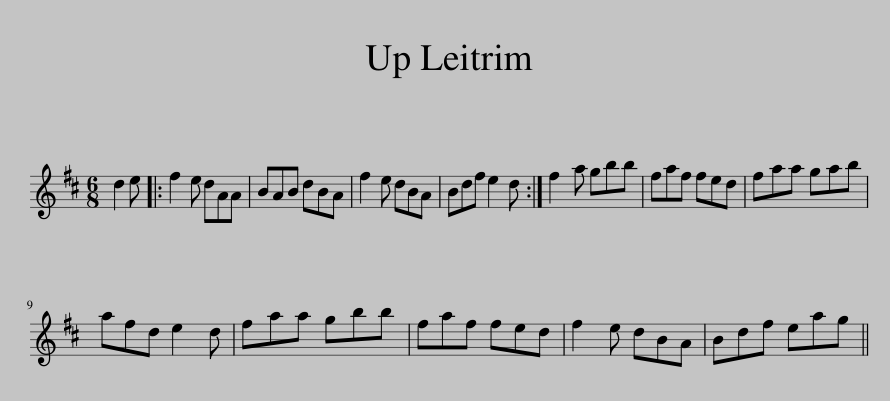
X:1
L:1/8
M:6/8
I:linebreak $
K:D
V:1 treble
V:1
 d2 e |: f2 e dAA | BAB dBA | f2 e dBA | Bdf e2 d :| %5
 f2 a gbb | faf fed | faa gab |$ afd e2 d | faa gbb | %10
 faf fed | f2 e dBA | Bdf eag || %13
